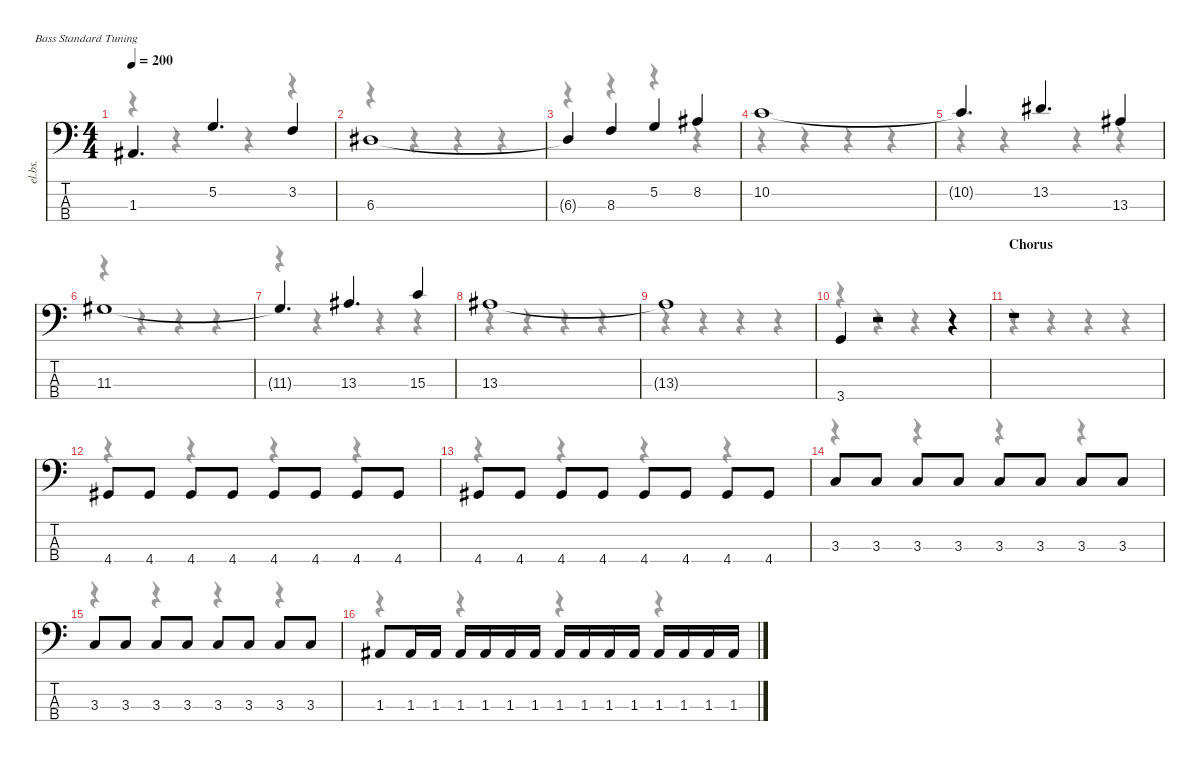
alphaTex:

\defaultSystemsLayout 4
\hideDynamics
\bracketExtendMode nobrackets
\otherSystemsTrackNameOrientation horizontal
\track ("Frï¿½dï¿½ric Leclercq (Bass)" "el.bs.") {instrument electricbassfinger}
\staff {score tabs}
\tuning (G2 D2 A1 E1)
\voice
\ts (4 4)
\tempo 200
\clef f4
\ks c
1.3{t acc #}.4{d dy f} 5.2.4{d} 3.2.4 |
6.3{acc #}.1 |
6.3{t acc #}.4 8.3.4 5.2.4 8.2{acc #}.4 |
10.2.1 |
10.2{t}.4{d} 13.2{acc #}.4{d} 13.3{acc #}.4 |
11.3{acc #}.1 |
11.3{t acc #}.4{d} 13.3{acc #}.4{d} 15.3.4 |
13.3{acc #}.1 |
13.3{t acc #}.1 |
3.4.4 r.2 r.4 |
\section ("" "Chorus")
r.1 |
4.4{acc #}.8 4.4{acc #}.8 4.4{acc #}.8 4.4{acc #}.8 4.4{acc #}.8 4.4{acc #}.8 4.4{acc #}.8 4.4{acc #}.8 |
4.4{acc #}.8 4.4{acc #}.8 4.4{acc #}.8 4.4{acc #}.8 4.4{acc #}.8 4.4{acc #}.8 4.4{acc #}.8 4.4{acc #}.8 |
3.3.8 3.3.8 3.3.8 3.3.8 3.3.8 3.3.8 3.3.8 3.3.8 |
3.3.8 3.3.8 3.3.8 3.3.8 3.3.8 3.3.8 3.3.8 3.3.8 |
1.3{acc #}.8 1.3{acc #}.16 1.3{acc #}.16 1.3{acc #}.16 1.3{acc #}.16 1.3{acc #}.16 1.3{acc #}.16 1.3{acc #}.16 1.3{acc #}.16 1.3{acc #}.16 1.3{acc #}.16 1.3{acc #}.16 1.3{acc #}.16 1.3{acc #}.16 1.3{acc #}.16
\voice
\clef f4
\ottava regular
\simile none
\ks c
r.4{dy mf} r.4 r.4 r.4 |
r.4 r.4 r.4 r.4 |
r.4 r.4 r.4 r.4 |
r.4 r.4 r.4 r.4 |
r.4 r.4 r.4 r.4 |
r.4 r.4 r.4 r.4 |
r.4 r.4 r.4 r.4 |
r.4 r.4 r.4 r.4 |
r.4 r.4 r.4 r.4 |
r.4 r.4 r.4 r.4 |
r.4 r.4 r.4 r.4 |
r.4 r.4 r.4 r.4 |
r.4 r.4 r.4 r.4 |
r.4 r.4 r.4 r.4 |
r.4 r.4 r.4 r.4 |
r.4 r.4 r.4 r.4
